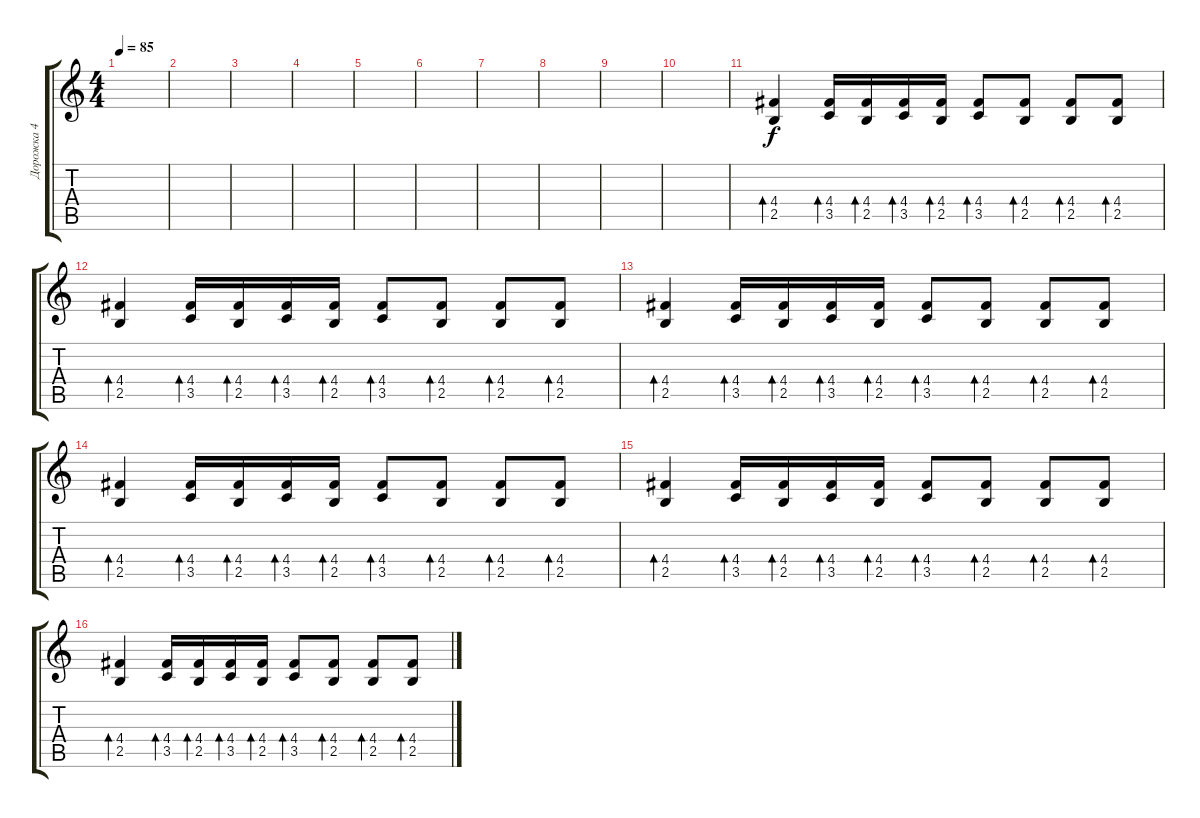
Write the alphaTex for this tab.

\track ("Дорожка 4" "Дорожка 4") {instrument acousticguitarsteel}
\staff {score tabs}
\tuning (E4 B3 G3 D3 A2 E2) {hide}
\ts (4 4)
\tempo 85
\clef g2
\ks c
|
|
|
|
|
|
|
|
|
|
(4.4 2.5).4{bd 60} (4.4 3.5).16{bd 60} (4.4 2.5).16{bd 60} (4.4 3.5).16{bd 60} (4.4 2.5).16{bd 60} (4.4 3.5).8{bd 60} (4.4 2.5).8{bd 60} (4.4 2.5).8{bd 60} (4.4 2.5).8{bd 60} |
(4.4 2.5).4{bd 60} (4.4 3.5).16{bd 60} (4.4 2.5).16{bd 60} (4.4 3.5).16{bd 60} (4.4 2.5).16{bd 60} (4.4 3.5).8{bd 60} (4.4 2.5).8{bd 60} (4.4 2.5).8{bd 60} (4.4 2.5).8{bd 60} |
(4.4 2.5).4{bd 60} (4.4 3.5).16{bd 60} (4.4 2.5).16{bd 60} (4.4 3.5).16{bd 60} (4.4 2.5).16{bd 60} (4.4 3.5).8{bd 60} (4.4 2.5).8{bd 60} (4.4 2.5).8{bd 60} (4.4 2.5).8{bd 60} |
(4.4 2.5).4{bd 60} (4.4 3.5).16{bd 60} (4.4 2.5).16{bd 60} (4.4 3.5).16{bd 60} (4.4 2.5).16{bd 60} (4.4 3.5).8{bd 60} (4.4 2.5).8{bd 60} (4.4 2.5).8{bd 60} (4.4 2.5).8{bd 60} |
(4.4 2.5).4{bd 60} (4.4 3.5).16{bd 60} (4.4 2.5).16{bd 60} (4.4 3.5).16{bd 60} (4.4 2.5).16{bd 60} (4.4 3.5).8{bd 60} (4.4 2.5).8{bd 60} (4.4 2.5).8{bd 60} (4.4 2.5).8{bd 60} |
(4.4 2.5).4{bd 60} (4.4 3.5).16{bd 60} (4.4 2.5).16{bd 60} (4.4 3.5).16{bd 60} (4.4 2.5).16{bd 60} (4.4 3.5).8{bd 60} (4.4 2.5).8{bd 60} (4.4 2.5).8{bd 60} (4.4 2.5).8{bd 60}
